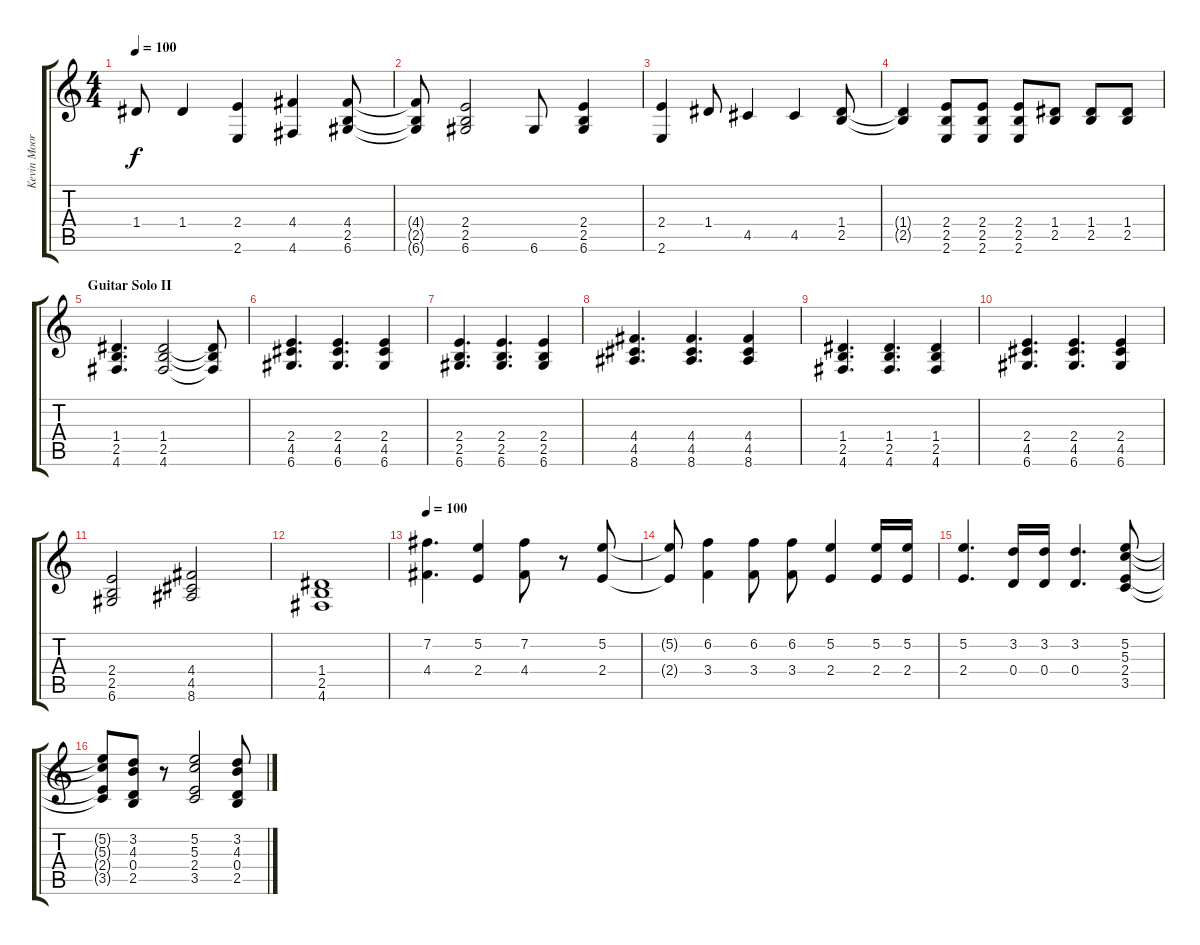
\track ("Kevin Moore (Keyboard)" "Kevin Moor") {instrument drawbarorgan}
\staff {score tabs}
\tuning (E5 B4 G4 D4 A3 D3) {hide}
\ts (4 4)
\tempo 100
\clef g2
\ks c
1.4{t}.8{dy f} 1.4.4 (2.4 2.6).4 (4.4 4.6).4 (4.4 2.5 6.6).8 |
(4.4{t} 2.5{t} 6.6{t}).8 (2.4 2.5 6.6).2 6.6.8 (2.4 2.5 6.6).4 |
(2.4 2.6).4 1.4.8 4.5.4 4.5.4 (1.4 2.5).8 |
(1.4{t} 2.5{t}).4 (2.4 2.5 2.6).8 (2.4 2.5 2.6).8 (2.4 2.5 2.6).8 (1.4 2.5).8 (1.4 2.5).8 (1.4 2.5).8 |
\section ("" "Guitar Solo II")
(1.4 2.5 4.6).4{d} (1.4 2.5 4.6).2 (1.4{t} 2.5{t} 4.6{t}).8 |
(2.4 4.5 6.6).4{d} (2.4 4.5 6.6).4{d} (2.4 4.5 6.6).4 |
(2.4 2.5 6.6).4{d} (2.4 2.5 6.6).4{d} (2.4 2.5 6.6).4 |
(4.4 4.5 8.6).4{d} (4.4 4.5 8.6).4{d} (4.4 4.5 8.6).4 |
(1.4 2.5 4.6).4{d} (1.4 2.5 4.6).4{d} (1.4 2.5 4.6).4 |
(2.4 4.5 6.6).4{d} (2.4 4.5 6.6).4{d} (2.4 4.5 6.6).4 |
(2.4 2.5 6.6).2 (4.4 4.5 8.6).2 |
(1.4 2.5 4.6).1 |
\tempo 100
(7.2 4.4).4{d volume 13 instrument stringensemble1} (5.2 2.4).4 (7.2 4.4).8 r.8 (5.2 2.4).8 |
(5.2{t} 2.4{t}).8 (6.2 3.4).4 (6.2 3.4).8 (6.2 3.4).8 (5.2 2.4).4 (5.2 2.4).16 (5.2 2.4).16 |
(5.2 2.4).4{d} (3.2 0.4).16 (3.2 0.4).16 (3.2 0.4).4{d} (5.2 5.3 2.4 3.5).8 |
(5.2{t} 5.3{t} 2.4{t} 3.5{t}).8 (3.2 4.3 0.4 2.5).8 r.8 (5.2 5.3 2.4 3.5).2 (3.2 4.3 0.4 2.5).8
